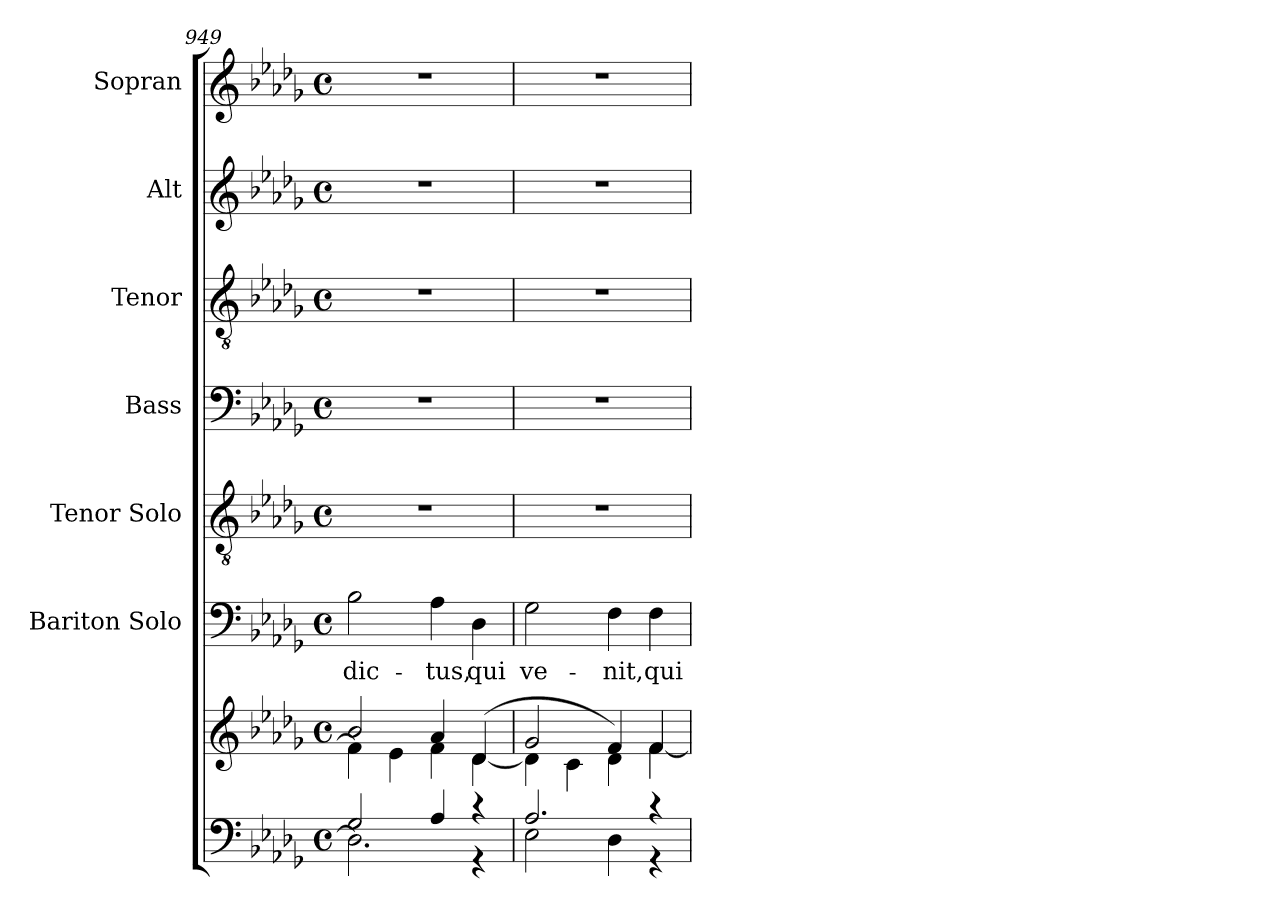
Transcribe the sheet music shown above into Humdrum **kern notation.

**kern	**kern	**kern	**text	**kern	**kern	**kern	**kern	**kern
*part7	*part7	*part6	*part6	*part5	*part4	*part3	*part2	*part1
*staff8	*staff7	*staff6	*staff6	*staff5	*staff4	*staff3	*staff2	*staff1
*	*	*I"Bariton Solo	*	*I"Tenor Solo	*I"Bass	*I"Tenor	*I"Alt	*I"Sopran
*	*	*	*	*	*I'B.	*I'T.	*I'A.	*I'S.
*clefF4	*clefG2	*clefF4	*	*clefGv2	*clefF4	*clefGv2	*clefG2	*clefG2
*k[b-e-a-d-g-]	*k[b-e-a-d-g-]	*k[b-e-a-d-g-]	*	*k[b-e-a-d-g-]	*k[b-e-a-d-g-]	*k[b-e-a-d-g-]	*k[b-e-a-d-g-]	*k[b-e-a-d-g-]
*D-:	*D-:	*D-:	*	*D-:	*D-:	*D-:	*D-:	*D-:
*M4/4	*M4/4	*M4/4	*	*M4/4	*M4/4	*M4/4	*M4/4	*M4/4
*met(c)	*met(c)	*met(c)	*	*met(c)	*met(c)	*met(c)	*met(c)	*met(c)
=949	=949	=949	=949	=949	=949	=949	=949	=949
*^	*^	*	*	*	*	*	*	*
!	!	!	!	!	!LO:LY:b	!	!	!	!	!
2G-/	2.D-\]	2b-/	4f\]	2B-\	-dic-	1r	1r	1r	1r	1r
.	.	.	4e-\	.	.	.	.	.	.	.
!	!	!	!	!	!LO:LY:b	!	!	!	!	!
4A-/	.	4a-/	4f\	4A-\	-tus,	.	.	.	.	.
!	!	!	!	!	!LO:LY:b	!	!	!	!	!
4r	4r	(4d-/	[<4d-\	4D-\	qui	.	.	.	.	.
!!LO:PB:g=z
=950	=950	=950	=950	=950	=950	=950	=950	=950	=950	=950
!	!	!	!	!	!LO:LY:b	!	!	!	!	!
2.A-/	2E-\	2g-/	4d-\]	2G-\	ve-	1r	1r	1r	1r	1r
.	.	.	4c\	.	.	.	.	.	.	.
!	!	!	!	!	!LO:LY:b	!	!	!	!	!
.	4D-\	4f/)	4d-\	4F\	-nit,	.	.	.	.	.
!	!	!	!	!	!LO:LY:b	!	!	!	!	!
4r	4r	4f/	[<4f\	4F\	qui	.	.	.	.	.
*v	*v	*	*	*	*	*	*	*	*	*
*	*v	*v	*	*	*	*	*	*	*
=	=	=	=	=	=	=	=	=
*-	*-	*-	*-	*-	*-	*-	*-	*-
